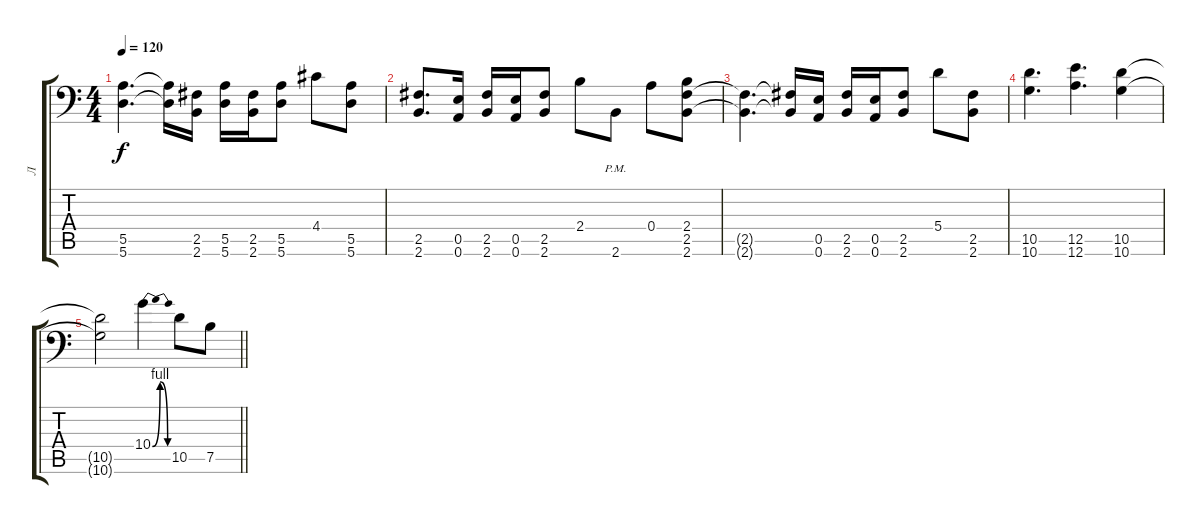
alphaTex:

\track ("Л" "Л") {instrument distortionguitar}
\staff {score tabs}
\tuning (B3 Gb3 D3 A2 E2 A1) {hide}
\ts (4 4)
\tempo 120
\clef f4
\ks c
(5.5{t} 5.6{t}).4{d dy f} (5.5{t} 5.6{t}).16 (2.5 2.6).16 (5.5 5.6).16 (2.5 2.6).16 (5.5 5.6).8 4.4.8 (5.5 5.6).8 |
(2.5 2.6).8{d} (0.5 0.6).16 (2.5 2.6).16 (0.5 0.6).16 (2.5 2.6).8 2.4.8 2.6{pm}.8 0.4.8 (2.4 2.5 2.6).8 |
(2.5{t} 2.6{t}).4{d} (2.5{t} 2.6{t}).16 (0.5 0.6).16 (2.5 2.6).16 (0.5 0.6).16 (2.5 2.6).8 5.4.8 (2.5 2.6).8 |
(10.5 10.6).4{d} (12.5 12.6).4{d} (10.5 10.6).4 |
\barLineRight lightlight
(10.5{t} 10.6{t}).2 10.4{be (bendrelease 0 0 20 4 30 4 60 0)}.4 10.5.8 7.5.8
